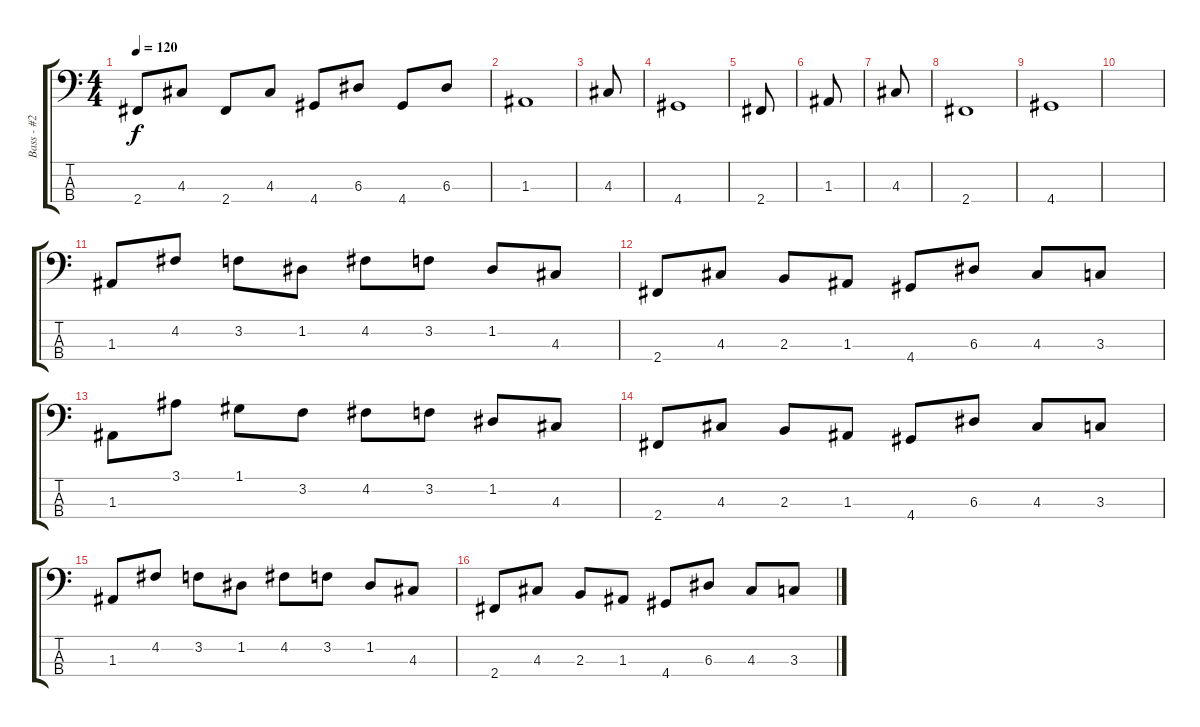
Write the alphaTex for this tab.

\track ("Bass - #2" "Bass - #2") {instrument slapbass1}
\staff {score tabs}
\tuning (G2 D2 A1 E1) {hide}
\ts (4 4)
\tempo 120
\clef f4
\ks c
2.4.8{dy f} 4.3.8 2.4.8 4.3.8 4.4.8 6.3.8 4.4.8 6.3.8 |
1.3.1 |
4.3.8 |
4.4.1 |
2.4.8 |
1.3.8 |
4.3.8 |
2.4.1 |
4.4.1 |
|
1.3.8 4.2.8 3.2.8 1.2.8 4.2.8 3.2.8 1.2.8 4.3.8 |
2.4.8 4.3.8 2.3.8 1.3.8 4.4.8 6.3.8 4.3.8 3.3.8 |
1.3.8 3.1.8 1.1.8 3.2.8 4.2.8 3.2.8 1.2.8 4.3.8 |
2.4.8 4.3.8 2.3.8 1.3.8 4.4.8 6.3.8 4.3.8 3.3.8 |
1.3.8 4.2.8 3.2.8 1.2.8 4.2.8 3.2.8 1.2.8 4.3.8 |
2.4.8 4.3.8 2.3.8 1.3.8 4.4.8 6.3.8 4.3.8 3.3.8
